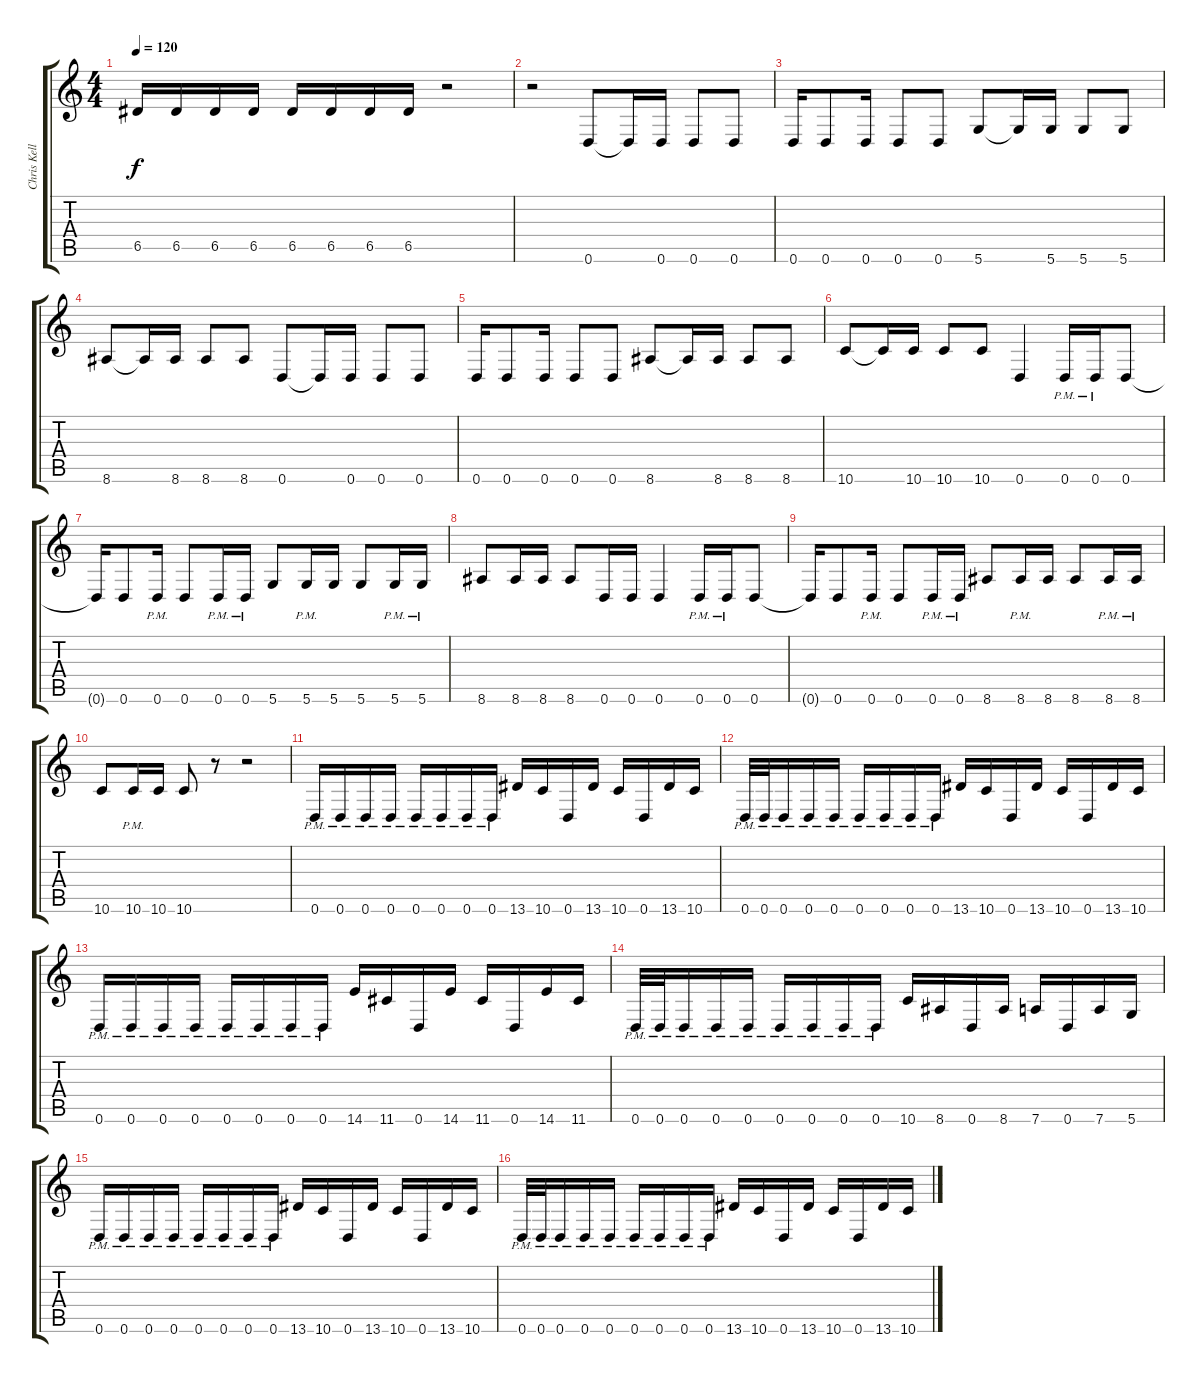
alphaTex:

\track ("Chris Kells" "Chris Kell") {instrument electricbasspick}
\staff {score tabs}
\tuning (E4 B3 G3 D3 A2 D2) {hide}
\ts (4 4)
\tempo 120
\clef g2
\ks c
6.5.16{dy f} 6.5.16 6.5.16 6.5.16 6.5.16 6.5.16 6.5.16 6.5.16 r.2 |
r.2 0.6.8 0.6{t}.16 0.6.16 0.6.8 0.6.8 |
0.6.16 0.6.8 0.6.16 0.6.8 0.6.8 5.6.8 5.6{t}.16 5.6.16 5.6.8 5.6.8 |
8.6.8 8.6{t}.16 8.6.16 8.6.8 8.6.8 0.6.8 0.6{t}.16 0.6.16 0.6.8 0.6.8 |
0.6.16 0.6.8 0.6.16 0.6.8 0.6.8 8.6.8 8.6{t}.16 8.6.16 8.6.8 8.6.8 |
10.6.8 10.6{t}.16 10.6.16 10.6.8 10.6.8 0.6.4 0.6{pm}.16 0.6{pm}.16 0.6.8 |
0.6{t}.16 0.6.8 0.6{pm}.16 0.6.8 0.6{pm}.16 0.6{pm}.16 5.6.8 5.6{pm}.16 5.6.16 5.6.8 5.6{pm}.16 5.6{pm}.16 |
8.6.8 8.6.16 8.6.16 8.6.8 0.6.16 0.6.16 0.6.4 0.6{pm}.16 0.6{pm}.16 0.6.8 |
0.6{t}.16 0.6.8 0.6{pm}.16 0.6.8 0.6{pm}.16 0.6{pm}.16 8.6.8 8.6{pm}.16 8.6.16 8.6.8 8.6{pm}.16 8.6{pm}.16 |
10.6.8 10.6{pm}.16 10.6.16 10.6.8 r.8 r.2 |
0.6{pm}.16 0.6{pm}.16 0.6{pm}.16 0.6{pm}.16 0.6{pm}.16 0.6{pm}.16 0.6{pm}.16 0.6{pm}.16 13.6.16 10.6.16 0.6.16 13.6.16 10.6.16 0.6.16 13.6.16 10.6.16 |
0.6{pm}.32 0.6{pm}.32 0.6{pm}.16 0.6{pm}.16 0.6{pm}.16 0.6{pm}.16 0.6{pm}.16 0.6{pm}.16 0.6{pm}.16 13.6.16 10.6.16 0.6.16 13.6.16 10.6.16 0.6.16 13.6.16 10.6.16 |
0.6{pm}.16 0.6{pm}.16 0.6{pm}.16 0.6{pm}.16 0.6{pm}.16 0.6{pm}.16 0.6{pm}.16 0.6{pm}.16 14.6.16 11.6.16 0.6.16 14.6.16 11.6.16 0.6.16 14.6.16 11.6.16 |
0.6{pm}.32 0.6{pm}.32 0.6{pm}.16 0.6{pm}.16 0.6{pm}.16 0.6{pm}.16 0.6{pm}.16 0.6{pm}.16 0.6{pm}.16 10.6.16 8.6.16 0.6.16 8.6.16 7.6.16 0.6.16 7.6.16 5.6.16 |
0.6{pm}.16 0.6{pm}.16 0.6{pm}.16 0.6{pm}.16 0.6{pm}.16 0.6{pm}.16 0.6{pm}.16 0.6{pm}.16 13.6.16 10.6.16 0.6.16 13.6.16 10.6.16 0.6.16 13.6.16 10.6.16 |
0.6{pm}.32 0.6{pm}.32 0.6{pm}.16 0.6{pm}.16 0.6{pm}.16 0.6{pm}.16 0.6{pm}.16 0.6{pm}.16 0.6{pm}.16 13.6.16 10.6.16 0.6.16 13.6.16 10.6.16 0.6.16 13.6.16 10.6.16
